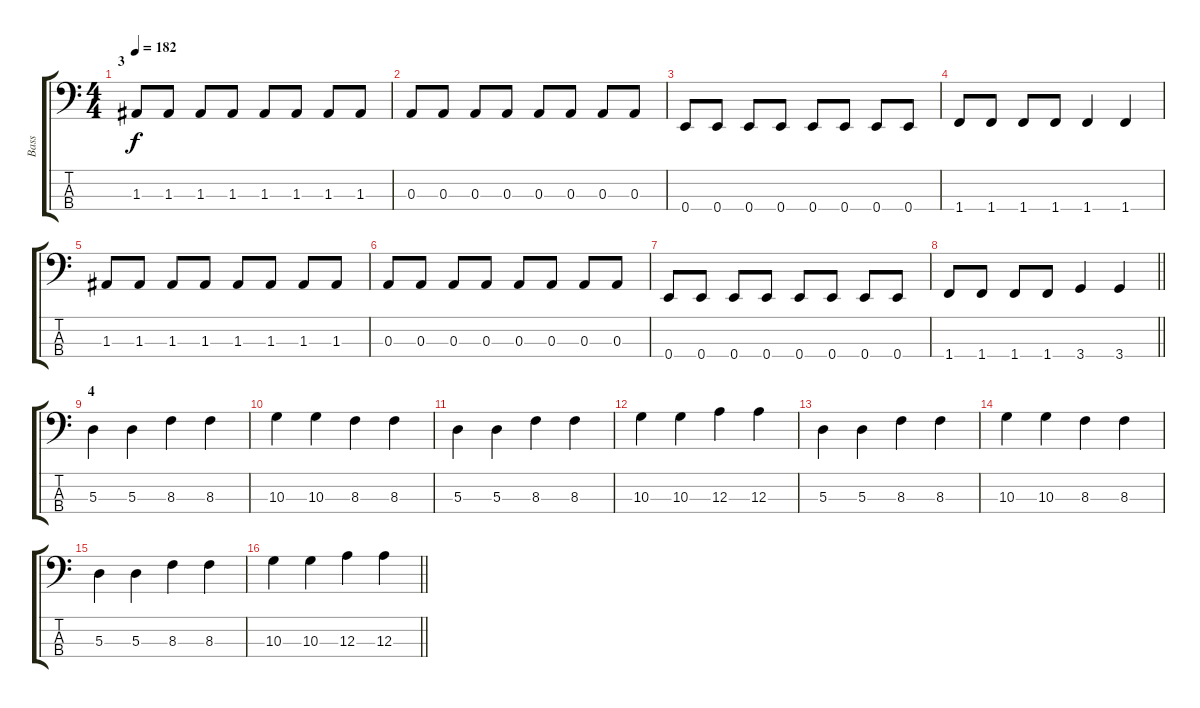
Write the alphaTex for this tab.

\track ("Bass" "Bass") {instrument electricbassfinger}
\staff {score tabs}
\tuning (G2 D2 A1 E1) {hide}
\ts (4 4)
\section ("" "3")
\tempo 182
\clef f4
\ks c
1.3.8{dy f} 1.3.8 1.3.8 1.3.8 1.3.8 1.3.8 1.3.8 1.3.8 |
0.3.8 0.3.8 0.3.8 0.3.8 0.3.8 0.3.8 0.3.8 0.3.8 |
0.4.8 0.4.8 0.4.8 0.4.8 0.4.8 0.4.8 0.4.8 0.4.8 |
1.4.8 1.4.8 1.4.8 1.4.8 1.4.4 1.4.4 |
1.3.8 1.3.8 1.3.8 1.3.8 1.3.8 1.3.8 1.3.8 1.3.8 |
0.3.8 0.3.8 0.3.8 0.3.8 0.3.8 0.3.8 0.3.8 0.3.8 |
0.4.8 0.4.8 0.4.8 0.4.8 0.4.8 0.4.8 0.4.8 0.4.8 |
\barLineRight lightlight
1.4.8 1.4.8 1.4.8 1.4.8 3.4.4 3.4.4 |
\section ("" "4")
5.3.4 5.3.4 8.3.4 8.3.4 |
10.3.4 10.3.4 8.3.4 8.3.4 |
5.3.4 5.3.4 8.3.4 8.3.4 |
10.3.4 10.3.4 12.3.4 12.3.4 |
5.3.4 5.3.4 8.3.4 8.3.4 |
10.3.4 10.3.4 8.3.4 8.3.4 |
5.3.4 5.3.4 8.3.4 8.3.4 |
\barLineRight lightlight
10.3.4 10.3.4 12.3.4 12.3.4
